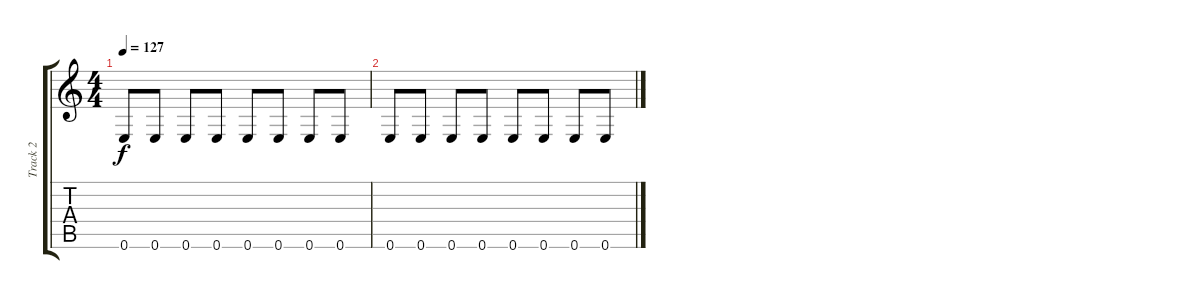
\track ("Track 2" "Track 2") {instrument electricguitarclean}
\staff {score tabs}
\tuning (E4 B3 G3 D3 A2 E2) {hide}
\ts (4 4)
\tempo 127
\clef g2
\ks c
0.6.8{dy f} 0.6.8 0.6.8 0.6.8 0.6.8 0.6.8 0.6.8 0.6.8 |
0.6.8 0.6.8 0.6.8 0.6.8 0.6.8 0.6.8 0.6.8 0.6.8
